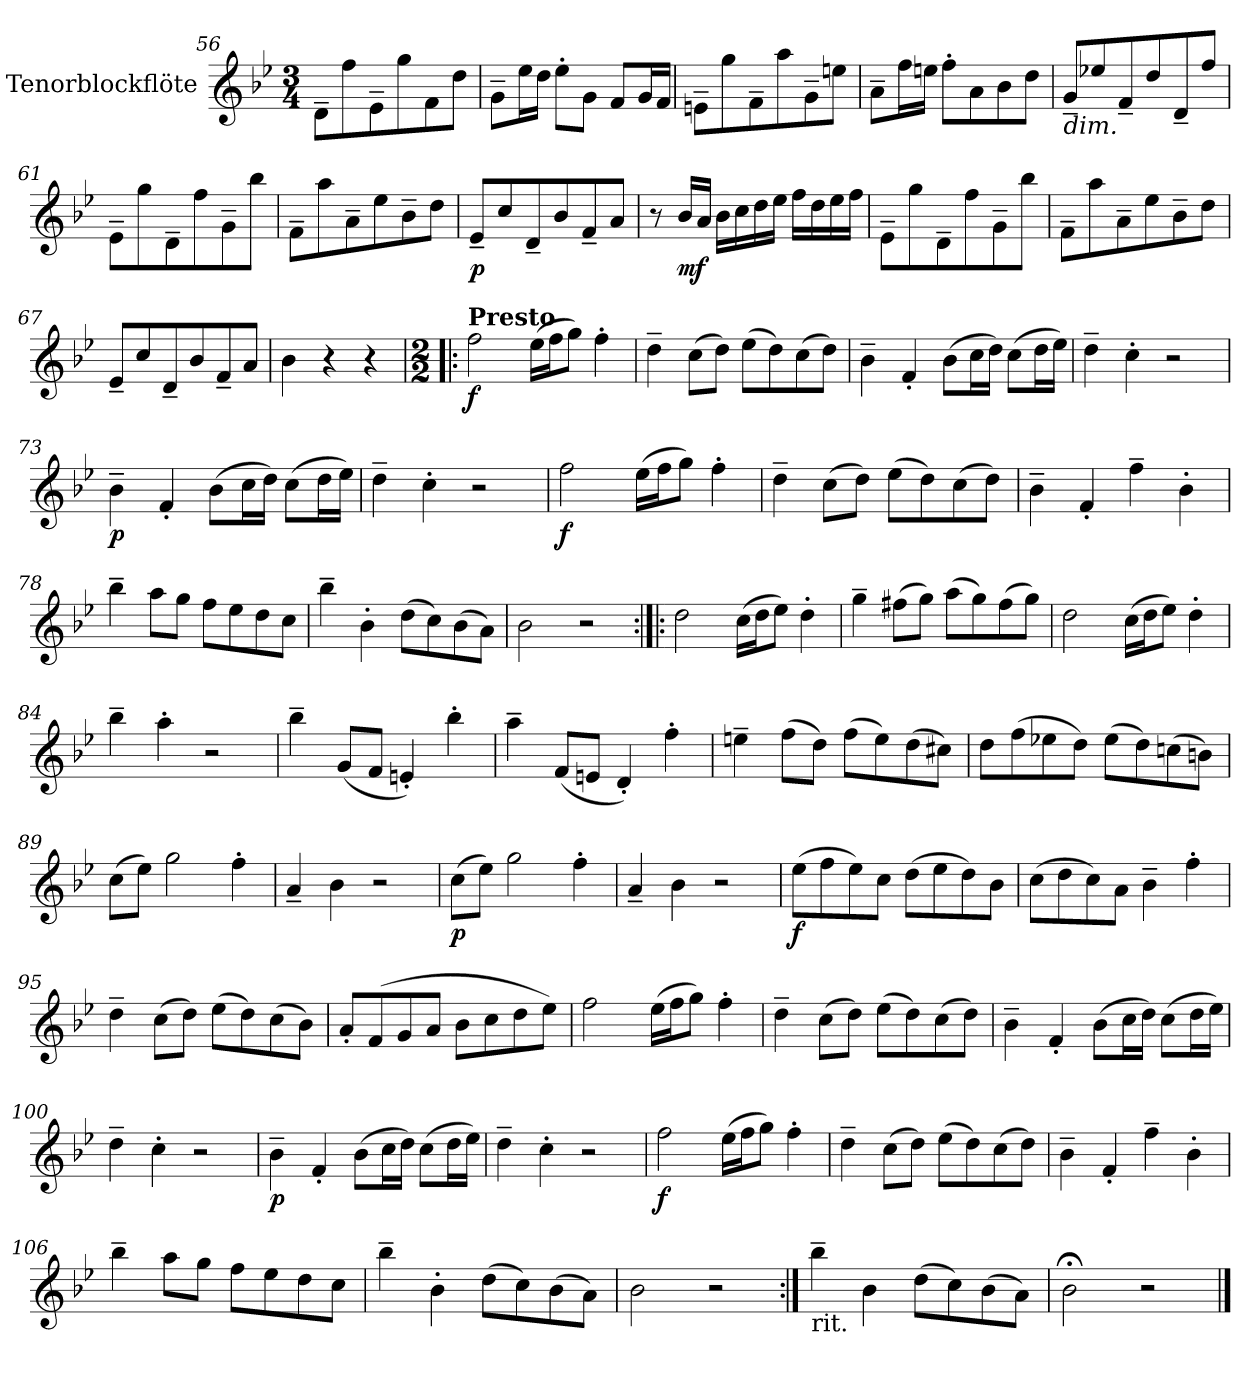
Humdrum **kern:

**kern	**dynam
*part1	*part1
*staff1	*staff1
*I"Tenorblockflöte	*
*I'T.bfl.	*
*clefG2	*
*k[b-e-]	*
*M3/4	*
=56	=56
8d~\L	.
8ff\	.
8e-~\	.
8gg\	.
8f\	.
8dd\J	.
=57	=57
8g~\L	.
16ee-\L	.
16dd\JJ	.
8ee-'\L	.
8g\J	.
8f/L	.
16g/L	.
16f/JJ	.
=58	=58
8en~\L	.
8gg\	.
8f~\	.
8aa\	.
8g~\	.
8een\J	.
=59	=59
8a~\L	.
16ff\L	.
16een\JJ	.
8ff'\L	.
8a\	.
8b-\	.
8dd\J	.
!!LO:LB:g=z
=60	=60
!LO:TX:b:i:t=dim.	!
8g~/L	.
8ee-X/	.
8f~/	.
8dd/	.
8d~/	.
8ff/J	.
=61	=61
8e-~\L	.
8gg\	.
8d~\	.
8ff\	.
8g~\	.
8bb-\J	.
=62	=62
8f~\L	.
8aa\	.
8a~\	.
8ee-\	.
8b-~\	.
8dd\J	.
=63	=63
!	!LO:DY:b
8e-~/L	p
8cc/	.
8d~/	.
8b-/	.
8f~/	.
8a/J	.
=64	=64
8r	.
!	!LO:DY:b
16b-/LL	mf
16a/JJ	.
16b-\LL	.
16cc\	.
16dd\	.
16ee-\JJ	.
16ff\LL	.
16dd\	.
16ee-\	.
16ff\JJ	.
=65	=65
8e-~\L	.
8gg\	.
8d~\	.
8ff\	.
8g~\	.
8bb-\J	.
!!LO:LB:g=z
=66	=66
8f~\L	.
8aa\	.
8a~\	.
8ee-\	.
8b-~\	.
8dd\J	.
=67	=67
8e-~/L	.
8cc/	.
8d~/	.
8b-/	.
8f~/	.
8a/J	.
=68	=68
4b-\	.
4r	.
4r	.
=69!|:	=69!|:
*M2/2	*
*MM220	*
!LO:TX:a:B:t=Presto	!
!	!LO:DY:b
2ff\	f
(>16ee-\LL	.
16ff\J	.
8gg\J)	.
4ff'\	.
=70	=70
4dd~\	.
(>8cc\L	.
8dd\J)	.
(>8ee-\L	.
8dd\)	.
(>8cc\	.
8dd\J)	.
=71	=71
4b-~\	.
4f'/	.
(>8b-\L	.
16cc\L	.
16dd\JJ)	.
(>8cc\L	.
16dd\L	.
16ee-\JJ)	.
=72	=72
4dd~\	.
4cc'\	.
2r	.
!!LO:LB:g=z
=73	=73
!	!LO:DY:b
4b-~\	p
4f'/	.
(>8b-\L	.
16cc\L	.
16dd\JJ)	.
(>8cc\L	.
16dd\L	.
16ee-\JJ)	.
=74	=74
4dd~\	.
4cc'\	.
2r	.
=75	=75
!	!LO:DY:b
2ff\	f
(>16ee-\LL	.
16ff\J	.
8gg\J)	.
4ff'\	.
=76	=76
4dd~\	.
(>8cc\L	.
8dd\J)	.
(>8ee-\L	.
8dd\)	.
(>8cc\	.
8dd\J)	.
=77	=77
4b-~\	.
4f'/	.
4ff~\	.
4b-'\	.
=78	=78
4bb-~\	.
8aa\L	.
8gg\J	.
8ff\L	.
8ee-\	.
8dd\	.
8cc\J	.
=79	=79
4bb-~\	.
4b-'\	.
(>8dd\L	.
8cc\)	.
(>8b-\	.
8a\J)	.
=80	=80
2b-\	.
2r	.
!!LO:PB:g=z
=81:|!|:	=81:|!|:
2dd\	.
(>16cc\LL	.
16dd\J	.
8ee-\J)	.
4dd'\	.
=82	=82
4gg~\	.
(>8ff#X\L	.
8gg\J)	.
(>8aa\L	.
8gg\)	.
(>8ff#\	.
8gg\J)	.
=83	=83
2dd\	.
(>16cc\LL	.
16dd\J	.
8ee-\J)	.
4dd'\	.
=84	=84
4bb-~\	.
4aa'\	.
2r	.
=85	=85
4bb-~\	.
(<8g/L	.
8f/J	.
4en'/)	.
4bb-'\	.
=86	=86
4aa~\	.
(<8f/L	.
8en/J	.
4d'/)	.
4ff'\	.
=87	=87
4een~\	.
(>8ff\L	.
8dd\J)	.
(>8ff\L	.
8ee\)	.
(>8dd\	.
8cc#X\J)	.
!!LO:LB:g=z
=88	=88
8dd\L	.
(>8ff\	.
8ee-X\	.
8dd\J)	.
(>8ee-\L	.
8dd\)	.
(>8ccn\	.
8bn\J)	.
=89	=89
(>8cc\L	.
8ee-\J)	.
2gg\	.
4ff'\	.
=90	=90
4a~/	.
4b-\	.
2r	.
=91	=91
!	!LO:DY:b
(>8cc\L	p
8ee-\J)	.
2gg\	.
4ff'\	.
=92	=92
4a~/	.
4b-\	.
2r	.
=93	=93
!	!LO:DY:b
(>8ee-\L	f
8ff\	.
8ee-\)	.
8cc\J	.
(>8dd\L	.
8ee-\	.
8dd\)	.
8b-\J	.
=94	=94
(>8cc\L	.
8dd\	.
8cc\)	.
8a\J	.
4b-~\	.
4ff'\	.
!!LO:LB:g=z
=95	=95
4dd~\	.
(>8cc\L	.
8dd\J)	.
(>8ee-\L	.
8dd\)	.
(>8cc\	.
8b-\J)	.
=96	=96
8a'/L	.
(>8f/	.
8g/	.
8a/J	.
8b-\L	.
8cc\	.
8dd\	.
8ee-\J)	.
=97	=97
2ff\	.
(>16ee-\LL	.
16ff\J	.
8gg\J)	.
4ff'\	.
=98	=98
4dd~\	.
(>8cc\L	.
8dd\J)	.
(>8ee-\L	.
8dd\)	.
(>8cc\	.
8dd\J)	.
!!LO:LB:g=z
=99	=99
4b-~\	.
4f'/	.
(>8b-\L	.
16cc\L	.
16dd\JJ)	.
(>8cc\L	.
16dd\L	.
16ee-\JJ)	.
=100	=100
4dd~\	.
4cc'\	.
2r	.
=101	=101
!	!LO:DY:b
4b-~\	p
4f'/	.
(>8b-\L	.
16cc\L	.
16dd\JJ)	.
(>8cc\L	.
16dd\L	.
16ee-\JJ)	.
=102	=102
4dd~\	.
4cc'\	.
2r	.
=103	=103
!	!LO:DY:b
2ff\	f
(>16ee-\LL	.
16ff\J	.
8gg\J)	.
4ff'\	.
!!LO:LB:g=z
=104	=104
4dd~\	.
(>8cc\L	.
8dd\J)	.
(>8ee-\L	.
8dd\)	.
(>8cc\	.
8dd\J)	.
=105	=105
4b-~\	.
4f'/	.
4ff~\	.
4b-'\	.
=106	=106
4bb-~\	.
8aa\L	.
8gg\J	.
8ff\L	.
8ee-\	.
8dd\	.
8cc\J	.
=107	=107
4bb-~\	.
4b-'\	.
(>8dd\L	.
8cc\)	.
(>8b-\	.
8a\J)	.
=108	=108
2b-\	.
2r	.
=109:|!	=109:|!
*MM180	*
!LO:TX:b:t=rit.	!
4bb-~\	.
*MM160	*
4b-\	.
*MM140	*
(>8dd\L	.
8cc\)	.
*MM120	*
(>8b-\	.
8a\J)	.
=110	=110
2b-;<\	.
2r	.
==	==
*-	*-
